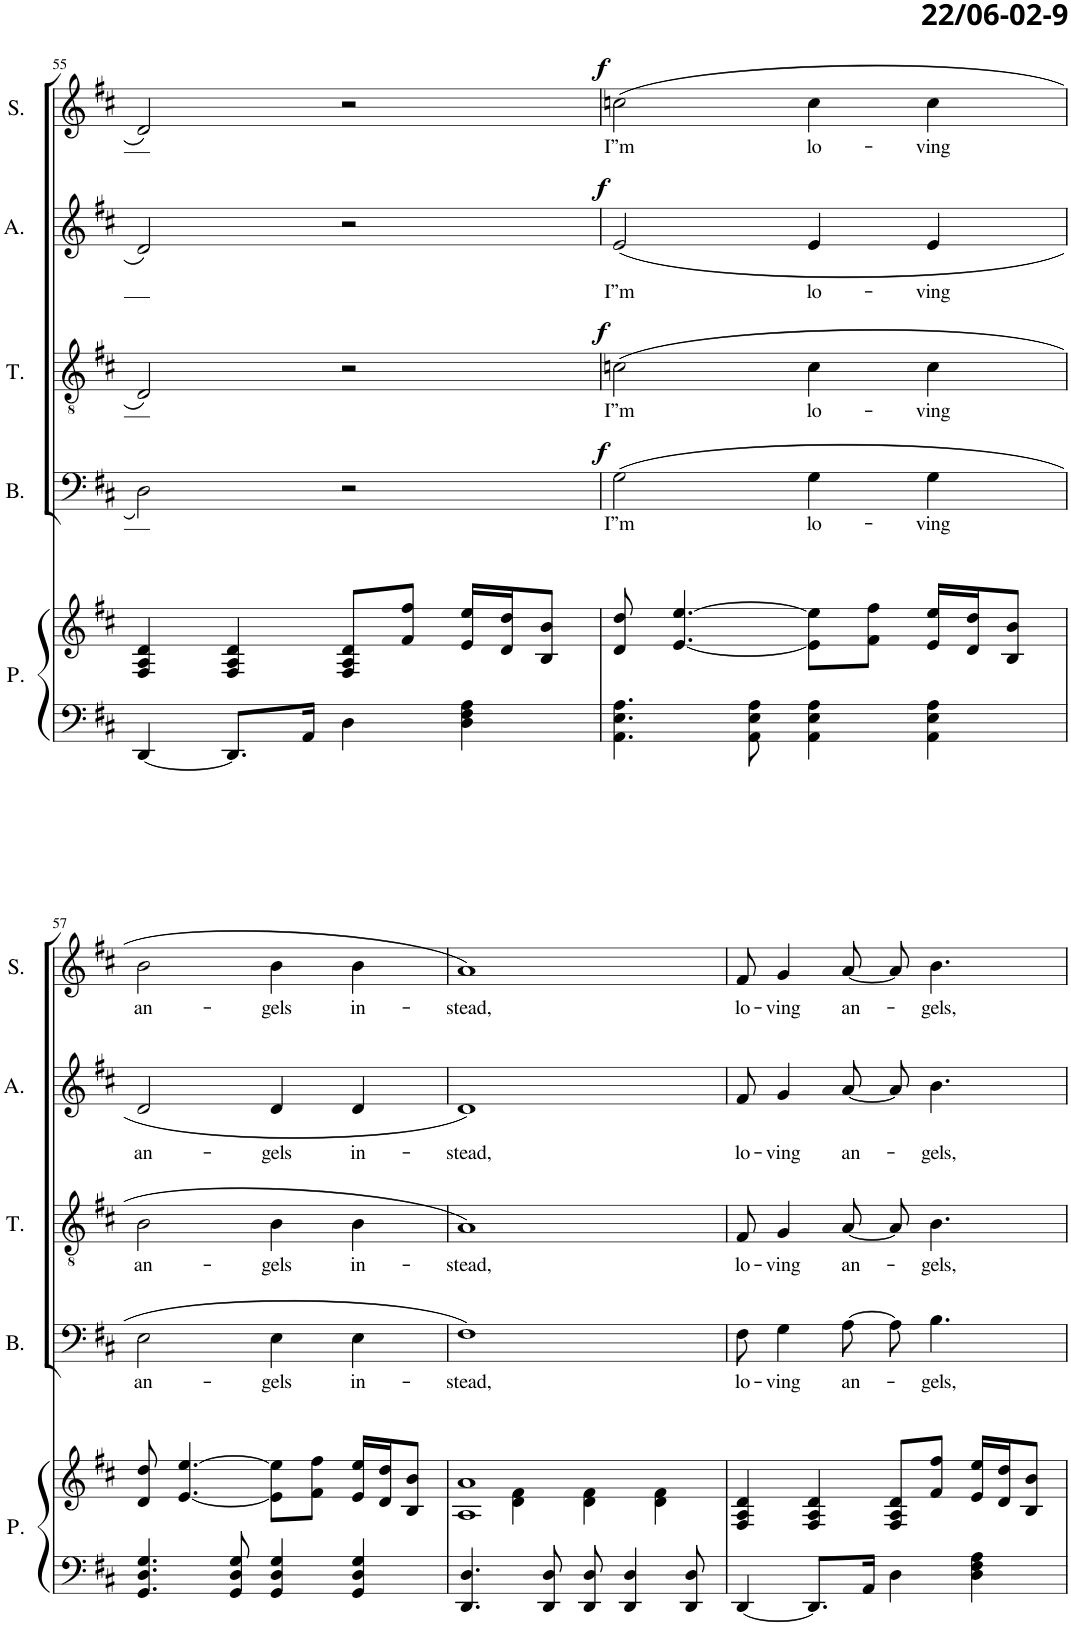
**kern	**kern	**kern	**text	**dynam	**kern	**text	**dynam	**kern	**text	**dynam	**kern	**text	**dynam
*part5	*part5	*part4	*part4	*part4	*part3	*part3	*part3	*part2	*part2	*part2	*part1	*part1	*part1
*staff6	*staff5	*staff4	*staff4	*staff4	*staff3	*staff3	*staff3	*staff2	*staff2	*staff2	*staff1	*staff1	*staff1
*I"Piano	*	*I"Bass	*	*	*I"Tenor	*	*	*I"Alto	*	*	*I"Soprano	*	*
*I'P.	*	*I'B.	*	*	*I'T.	*	*	*I'A.	*	*	*I'S.	*	*
!!LO:PB:g=z
*clefF4	*clefG2	*clefF4	*	*	*clefGv2	*	*	*clefG2	*	*	*clefG2	*	*
*k[f#c#]	*k[f#c#]	*k[f#c#]	*	*	*k[f#c#]	*	*	*k[f#c#]	*	*	*k[f#c#]	*	*
*M4/4	*M4/4	*M4/4	*	*	*M4/4	*	*	*M4/4	*	*	*M4/4	*	*
*met(c)	*met(c)	*met(c)	*	*	*met(c)	*	*	*met(c)	*	*	*met(c)	*	*
=55	=55	=55	=55	=55	=55	=55	=55	=55	=55	=55	=55	=55	=55
[4DD/	4F#/ 4A/ 4d/	2D\	.	.	2D/	.	.	2d/	.	.	2d/	.	.
8.DD/L]	4F#/ 4A/ 4d/	.	.	.	.	.	.	.	.	.	.	.	.
16AA/Jk	.	.	.	.	.	.	.	.	.	.	.	.	.
4D\	8F#/ 8A/ 8d/L	2r	.	.	2r	.	.	2r	.	.	2r	.	.
.	8f#/ 8ff#/J	.	.	.	.	.	.	.	.	.	.	.	.
4D\ 4F#\ 4A\	16e/ 16ee/LL	.	.	.	.	.	.	.	.	.	.	.	.
.	16d/ 16dd/J	.	.	.	.	.	.	.	.	.	.	.	.
.	8B/ 8b/J	.	.	.	.	.	.	.	.	.	.	.	.
=56	=56	=56	=56	=56	=56	=56	=56	=56	=56	=56	=56	=56	=56
!	!	!	!LO:LY:b	!LO:DY:a	!	!LO:LY:b	!LO:DY:a	!	!LO:LY:b	!LO:DY:a	!	!LO:LY:b	!LO:DY:a
4.AA\ 4.E\ 4.A\	8d/ 8dd/	(2G\	I”m	f	(2cn\	I”m	f	(2e/	I”m	f	(2ccn\	I”m	f
.	[4.e/ [4.ee/	.	.	.	.	.	.	.	.	.	.	.	.
8AA\ 8E\ 8A\	.	.	.	.	.	.	.	.	.	.	.	.	.
!	!	!	!LO:LY:b	!	!	!LO:LY:b	!	!	!LO:LY:b	!	!	!LO:LY:b	!
4AA\ 4E\ 4A\	8e\] 8ee\]L	4G\	lo-	.	4c\	lo-	.	4e/	lo-	.	4cc\	lo-	.
.	8f#\ 8ff#\J	.	.	.	.	.	.	.	.	.	.	.	.
!	!	!	!LO:LY:b	!	!	!LO:LY:b	!	!	!LO:LY:b	!	!	!LO:LY:b	!
4AA\ 4E\ 4A\	16e/ 16ee/LL	4G\	-ving	.	4c\	-ving	.	4e/	-ving	.	4cc\	-ving	.
.	16d/ 16dd/J	.	.	.	.	.	.	.	.	.	.	.	.
.	8B/ 8b/J	.	.	.	.	.	.	.	.	.	.	.	.
!!LO:LB:g=z
=57	=57	=57	=57	=57	=57	=57	=57	=57	=57	=57	=57	=57	=57
!	!	!	!LO:LY:b	!	!	!LO:LY:b	!	!	!LO:LY:b	!	!	!LO:LY:b	!
4.GG/ 4.D/ 4.G/	8d/ 8dd/	2E\	an-	.	2B\	an-	.	2d/	an-	.	2b\	an-	.
.	[4.e/ [4.ee/	.	.	.	.	.	.	.	.	.	.	.	.
8GG/ 8D/ 8G/	.	.	.	.	.	.	.	.	.	.	.	.	.
!	!	!	!LO:LY:b	!	!	!LO:LY:b	!	!	!LO:LY:b	!	!	!LO:LY:b	!
4GG/ 4D/ 4G/	8e\] 8ee\]L	4E\	-gels	.	4B\	-gels	.	4d/	-gels	.	4b\	-gels	.
.	8f#\ 8ff#\J	.	.	.	.	.	.	.	.	.	.	.	.
!	!	!	!LO:LY:b	!	!	!LO:LY:b	!	!	!LO:LY:b	!	!	!LO:LY:b	!
4GG/ 4D/ 4G/	16e/ 16ee/LL	4E\	in-	.	4B\	in-	.	4d/	in-	.	4b\	in-	.
.	16d/ 16dd/J	.	.	.	.	.	.	.	.	.	.	.	.
.	8B/ 8b/J	.	.	.	.	.	.	.	.	.	.	.	.
=58	=58	=58	=58	=58	=58	=58	=58	=58	=58	=58	=58	=58	=58
*	*^	*	*	*	*	*	*	*	*	*	*	*	*
!	!	!	!	!LO:LY:b	!	!	!LO:LY:b	!	!	!LO:LY:b	!	!	!LO:LY:b	!
4.DD/ 4.D/	1A 1a	4ryy	1F#)	-stead,	.	1A)	-stead,	.	1d)	-stead,	.	1a)	-stead,	.
.	.	4d\ 4f#\	.	.	.	.	.	.	.	.	.	.	.	.
8DD/ 8D/	.	.	.	.	.	.	.	.	.	.	.	.	.	.
8DD/ 8D/	.	4d\ 4f#\	.	.	.	.	.	.	.	.	.	.	.	.
4DD/ 4D/	.	.	.	.	.	.	.	.	.	.	.	.	.	.
.	.	4d\ 4f#\	.	.	.	.	.	.	.	.	.	.	.	.
8DD/ 8D/	.	.	.	.	.	.	.	.	.	.	.	.	.	.
*	*v	*v	*	*	*	*	*	*	*	*	*	*	*	*
=59	=59	=59	=59	=59	=59	=59	=59	=59	=59	=59	=59	=59	=59
!	!	!	!LO:LY:b	!	!	!LO:LY:b	!	!	!LO:LY:b	!	!	!LO:LY:b	!
[4DD/	4F#/ 4A/ 4d/	8F#\	lo-	.	8F#/	lo-	.	8f#/	lo-	.	8f#/	lo-	.
!	!	!	!LO:LY:b	!	!	!LO:LY:b	!	!	!LO:LY:b	!	!	!LO:LY:b	!
.	.	4G\	-ving	.	4G/	-ving	.	4g/	-ving	.	4g/	-ving	.
8.DD/L]	4F#/ 4A/ 4d/	.	.	.	.	.	.	.	.	.	.	.	.
!	!	!	!LO:LY:b	!	!	!LO:LY:b	!	!	!LO:LY:b	!	!	!LO:LY:b	!
.	.	[8A\	an-	.	[8A/	an-	.	[8a/	an-	.	[8a/	an-	.
16AA/Jk	.	.	.	.	.	.	.	.	.	.	.	.	.
4D\	8F#/ 8A/ 8d/L	8A\]	.	.	8A/]	.	.	8a/]	.	.	8a/]	.	.
!	!	!	!LO:LY:b	!	!	!LO:LY:b	!	!	!LO:LY:b	!	!	!LO:LY:b	!
.	8f#/ 8ff#/J	4.B\	-gels,	.	4.B\	-gels,	.	4.b\	-gels,	.	4.b\	-gels,	.
4D\ 4F#\ 4A\	16e/ 16ee/LL	.	.	.	.	.	.	.	.	.	.	.	.
.	16d/ 16dd/J	.	.	.	.	.	.	.	.	.	.	.	.
.	8B/ 8b/J	.	.	.	.	.	.	.	.	.	.	.	.
=	=	=	=	=	=	=	=	=	=	=	=	=	=
*-	*-	*-	*-	*-	*-	*-	*-	*-	*-	*-	*-	*-	*-
